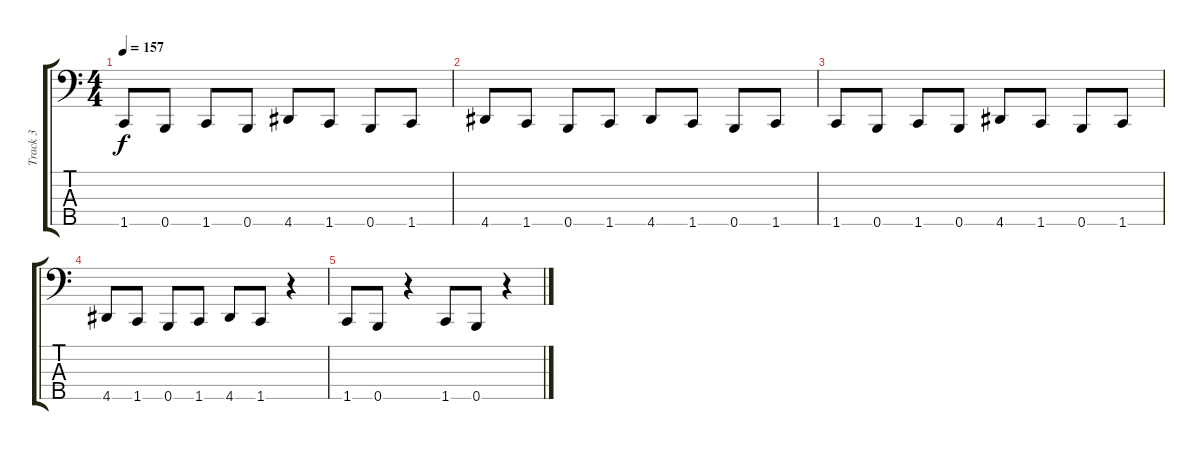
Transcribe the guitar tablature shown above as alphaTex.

\track ("Track 3" "Track 3") {instrument electricbassfinger}
\staff {score tabs}
\tuning (G2 D2 A1 E1 B0) {hide}
\ts (4 4)
\tempo 157
\clef f4
\ks c
1.5.8{dy f} 0.5.8 1.5.8 0.5.8 4.5.8 1.5.8 0.5.8 1.5.8 |
4.5.8 1.5.8 0.5.8 1.5.8 4.5.8 1.5.8 0.5.8 1.5.8 |
1.5.8 0.5.8 1.5.8 0.5.8 4.5.8 1.5.8 0.5.8 1.5.8 |
4.5.8 1.5.8 0.5.8 1.5.8 4.5.8 1.5.8 r.4 |
1.5.8 0.5.8 r.4 1.5.8 0.5.8 r.4
